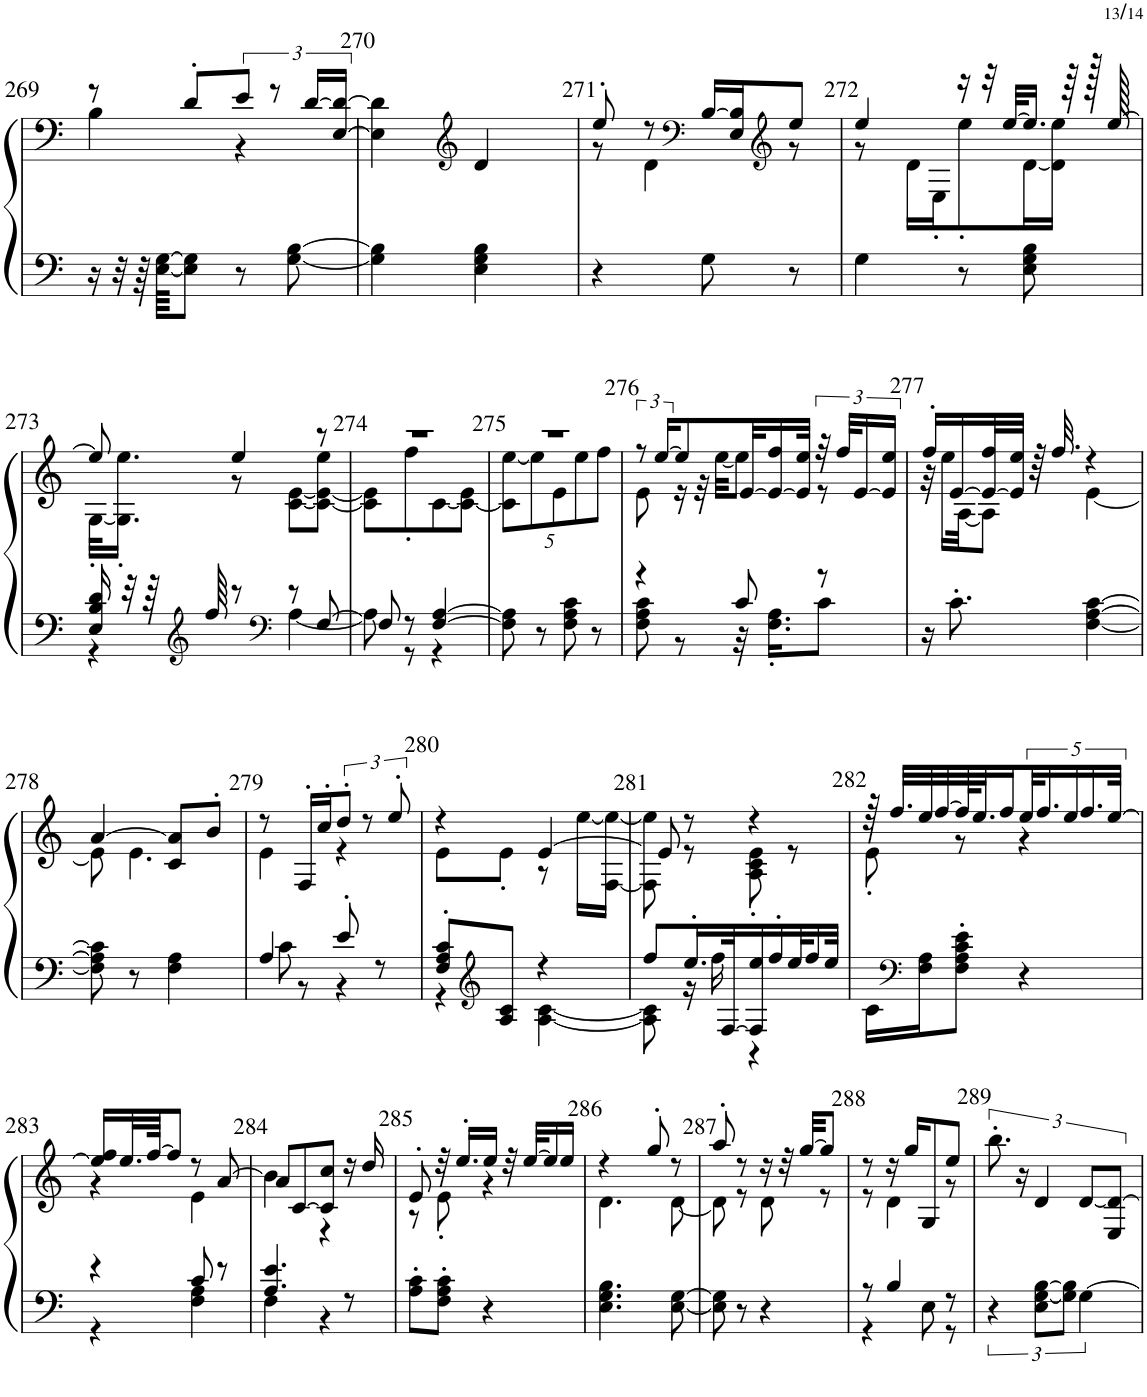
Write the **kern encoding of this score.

**kern	**kern
*part1	*part1
*staff2	*staff1
*I"ピアノ	*
!!LO:PB:g=z
*clefF4	*clefF4
*k[]	*k[]
*M4/8	*M4/8
=269	=269
*	*^
16r	8r	4B\
32r	.	.
64r	.	.
[64E\ [64G\KKKL	.	.
8E\] 8G\]J	8d'/L	.
8r	12e/J	4r
.	12r	.
[8G\ [8B\	.	.
.	[24d/LL	.
.	[24E/ 24d/_JJ	.
*	*v	*v
=270	=270
4G\] 4B\]	4E\] 4d\]
*	*clefG2
4E\ 4G\ 4B\	4d/
=271	=271
*	*^
4r	8ee'/	8r
.	8r	4d\
*	*clefF4	*
8G\	[16B/LL	.
.	16E/ 16B/]J	.
*	*clefG2	*
8r	8ee/J	8r
=272	=272	=272
4G\	4ee/	8r
.	.	16d\LL
.	.	16E'\J
8r	16r	8ee'\
.	32r	.
.	[32ee/KLL	.
8E\ 8G\ 8B\	16.ee/JJ]	[16d\L
.	.	16d\] 16ee\JJ
.	64r	.
.	128r	.
.	[128ee/	.
!!LO:LB:g=z	!!
=273	=273	=273
*^	*	*
16E/ 16B/ 16d/	4r	8ee/]	[32G'\KLL
.	.	.	16.G\]' 16.ee\'JJ
32r	.	.	.
64r	.	.	.
*clefG2	*	*	*
64ff/	.	.	.
8r	.	4ee/	8r
*clefF4	*	*	*
8r	[4A\	.	[8c\ [8e\L
[8F/	.	8r	8c\_ 8e\_ 8ee\J
=274	=274	=274	=274
8F/]	8A\]	2r	8c\] 8e\]L
8r	8r	.	8ff'\
[4F/ [4A/	4r	.	[8c\
.	.	.	8c\_ 8e\J
*v	*v	*	*
=275	=275	=275
*	*	*Xbrackettup
8F\] 8A\]	2r	10c\] [10ee\L
.	.	10ee\]
8r	.	.
.	.	10e\
8F\ 8A\ 8c\	.	.
.	.	10ee\
8r	.	.
.	.	10ff\J
=276	=276	=276
*^	*	*
*	*	*brackettup	*
4r	8F\ 8A\ 8c\	12r	8e\
.	.	[24ee/KL	.
.	8r	8ee/]	16r
.	.	.	32r
.	.	.	[32ee\KKL
8c/	32r	[32e/KL	8ee\J]
.	16.F\' 16.A\'KL	16e/_ 16ff/	.
.	.	32e/] 32ee/JJk	.
8r	8c\J	48r	8r
.	.	48ff/KLL	.
.	.	[24e/	.
.	.	24e/] 24ee/JJ	.
*v	*v	*	*
=277	=277	=277
16r	16ff'/LL	32r
.	.	16ee\LL
8.c'\	[16e/	.
.	.	[32A\JK
.	32e/_ 32ff/L	8A\J]
.	32e/] 32ee/JJJ	.
.	64r	.
.	32.ff/	.
[4F\ [4A\ [4c\	4r	[4e\
!!LO:LB:g=z	!!
=278	=278	=278
8F\] 8A\] 8c\]	[4a/	8e\]
8r	.	4.e\
4F\ 4A\	8c/ 8a/]L	.
.	8b'/J	.
=279	=279	=279
*^	*	*
4A/	8c\	8r	4e\
.	8r	16F'/LL	.
.	.	16cc'/J	.
8e'/	4r	12dd'/J	4r
.	.	12r	.
8r	.	.	.
.	.	12ee'/	.
=280	=280	=280	=280
8F/' 8A/' 8c/'L	4r	4r	8e\L
*clefG2	*	*	*
8A/ 8c/J	.	.	8e'\J
4r	[4A\ [4c\	[4e/	8r
.	.	.	[16ee\LL
.	.	.	[16F\ 16ee\_JJ
=281	=281	=281	=281
8ff/L	8A\] 8c\]	8e/]	8F\] 8ee\]
16.ee'/L	16r	8r	8r
.	16ff\	.	.
[32F/K	.	.	.
16F/] 16ee/	4r	4r	8A\' 8c\' 8e\'
16ff'/	.	.	.
32ee/K	.	.	8r
16ff/	.	.	.
32ee/JJk	.	.	.
*v	*v	*	*
=282	=282	=282
16c\LL	64r	8e'\
.	32.ff/LLL	.
*clefF4	*	*
16F\ 16A\J	32ee/	.
.	[32ff/	.
8F\' 8A\' 8c\' 8e\'J	64ff/K]	8r
.	32.ee/J	.
.	16ff/	.
4r	40ee/K	4r
.	20.ff/	.
.	20ee/	.
.	20.ff/	.
.	[40ee/JJk	.
!!LO:LB:g=z	!!
=283	=283	=283
*^	*	*
4r	4r	16ee/] 16ff/LL	4r
.	.	32.ee/L	.
.	.	[64ff/JJK	.
.	.	8ff/J]	.
8c/	4F\ 4A\	8r	4e\
8r	.	[8a/	.
=284	=284	=284	=284
4.A/ 4.e/	4F\	8a/L]	4b\
.	.	[8c/	.
.	4r	8c/] 8cc/J	4r
8r	.	16r	.
.	.	16dd/	.
*v	*v	*	*
=285	=285	=285
8A\' 8c\'L	8e'/	8r
8F\' 8A\' 8c\'J	32r	8e'\
.	16.ee'/LL	.
4r	16ee/JJ	4r
.	32r	.
.	[32ee/KLL	.
.	16ee/]	.
.	16ee/JJ	.
=286	=286	=286
4.E\ 4.G\ 4.B\	4r	4.d\
.	8gg'/	.
[8E\ [8G\	8r	[8d\
=287	=287	=287
8E\] 8G\]	8aa'/	8d\]
8r	8r	8r
4r	16r	8d\
.	32r	.
.	[32gg/KKL	.
.	8gg/J]	8r
=288	=288	=288
*^	*	*
8r	4r	8r	8r
4B/	.	16r	4d\
.	.	16gg/KL	.
.	8E\	8G/	.
8r	8r	8ee/J	8r
*v	*v	*	*
*	*v	*v
=289	=289
6r	12.bb'\
.	24r
12E\ [12G\ [12B\L	6d/
12G\] 12B\]J	.
[6G\	[12d/L
.	12E/ 12d/_J
=	=
*-	*-
